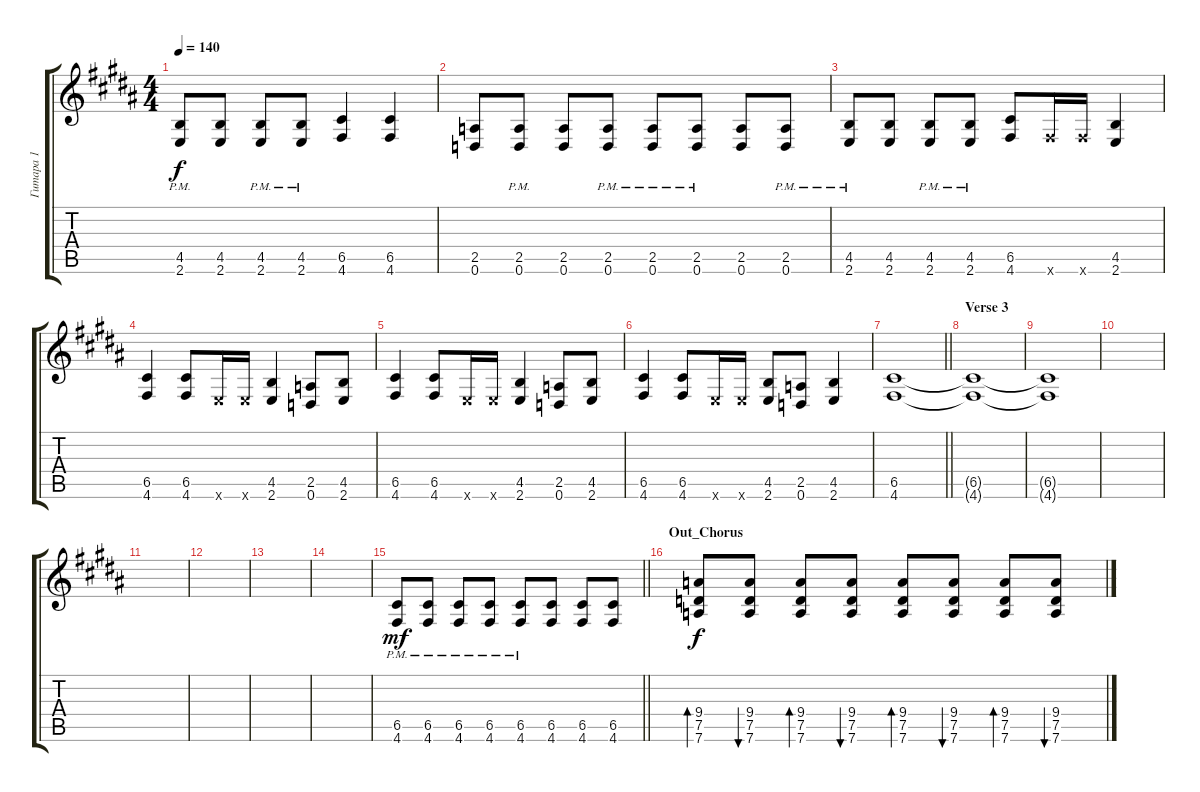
\track ("Гитара 1" "Гитара 1") {instrument distortionguitar}
\staff {score tabs}
\tuning (D4 A3 F3 C3 G2 D2) {hide}
\ts (4 4)
\tempo 140
\clef g2
\ks g#minor
(4.5{pm} 2.6{pm}).8{dy f} (4.5 2.6).8 (4.5{pm} 2.6{pm}).8 (4.5{pm} 2.6{pm}).8 (6.5 4.6).4 (6.5 4.6).4 |
(2.5 0.6).8 (2.5{pm} 0.6{pm}).8 (2.5 0.6).8 (2.5{pm} 0.6{pm}).8 (2.5{pm} 0.6{pm}).8 (2.5{pm} 0.6{pm}).8 (2.5 0.6).8 (2.5{pm} 0.6{pm}).8 |
(4.5{pm} 2.6{pm}).8 (4.5 2.6).8 (4.5{pm} 2.6{pm}).8 (4.5{pm} 2.6{pm}).8 (6.5 4.6).8 4.6{x}.16 4.6{x}.16 (4.5 2.6).4 |
(6.5 4.6).4 (6.5 4.6).8 2.6{x}.16 2.6{x}.16 (4.5 2.6).4 (2.5 0.6).8 (4.5 2.6).8 |
(6.5 4.6).4 (6.5 4.6).8 2.6{x}.16 2.6{x}.16 (4.5 2.6).4 (2.5 0.6).8 (4.5 2.6).8 |
(6.5 4.6).4 (6.5 4.6).8 2.6{x}.16 2.6{x}.16 (4.5 2.6).8 (2.5 0.6).8 (4.5 2.6).4 |
\barLineRight lightlight
(6.5 4.6).1 |
\section ("" "Verse 3")
(6.5{t} 4.6{t}).1 |
(6.5{t} 4.6{t}).1 |
|
|
|
|
|
\barLineRight lightlight
(6.5{pm} 4.6{pm}).8{dy mf} (6.5{pm} 4.6{pm}).8 (6.5{pm} 4.6{pm}).8 (6.5{pm} 4.6{pm}).8 (6.5{pm} 4.6{pm}).8 (6.5 4.6).8 (6.5 4.6).8 (6.5 4.6).8 |
\section ("" "Out_Chorus")
(9.4 7.5 7.6).8{bd 60 dy f} (9.4 7.5 7.6).8{bu 60} (9.4 7.5 7.6).8{bd 60} (9.4 7.5 7.6).8{bu 60} (9.4 7.5 7.6).8{bd 60} (9.4 7.5 7.6).8{bu 60} (9.4 7.5 7.6).8{bd 60} (9.4 7.5 7.6).8{bu 60}
